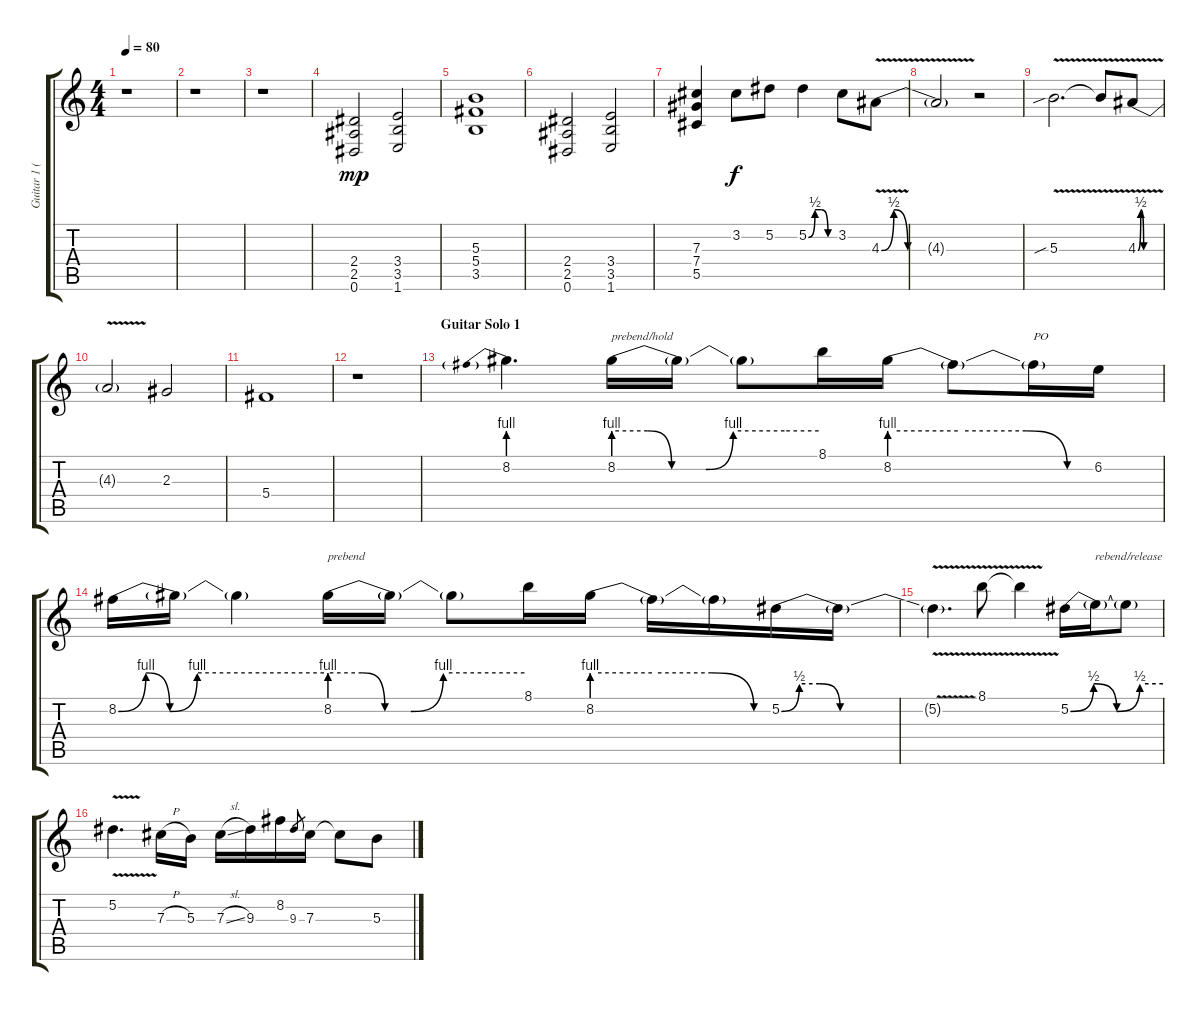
\track ("Guitar 1 (Slash)" "Guitar 1 (") {instrument overdrivenguitar}
\staff {score tabs}
\tuning (Eb4 Bb3 Gb3 Db3 Ab2 Eb2) {hide}
\ts (4 4)
\tempo 80
\clef g2
\ks c
r.1{dy mp} |
r.1 |
r.1 |
(2.4 2.5 0.6).2 (3.4 3.5 1.6).2 |
(5.3 5.4 3.5).1 |
(2.4 2.5 0.6).2 (3.4 3.5 1.6).2 |
(7.3 7.4 5.5).4 3.2.8{dy f} 5.2.8 5.2{be (custom 0 0 15 2 30 2 45 0 60 0)}.4 3.2.8 4.3{be (custom 0 0 8 2 17 0 60 0) v}.8 |
4.3{t}.2 r.2 |
5.3{v sib}.2{d} 5.3{t}.8 4.3{be (custom 0 0 8 2 16 0 20 0 30 0 45 0 60 0) v}.8 |
4.3{t}.2 2.3.2 |
5.4.1 |
r.1 |
\section ("" "Guitar Solo 1")
8.2{be (prebend 0 4 60 4)}.4{d} 8.2{be (custom 0 4 10 4 17 0 27 0 35 4 50 4 60 4)}.16{txt "prebend/hold"} 8.2{t}.16 8.2{t}.8 8.1.16 8.2{be (custom 0 4 20 4 40 4 52 0 60 0)}.16 8.2{t}.8 8.2{t}.16{txt "PO"} 6.2.16 |
8.2{be (custom 0 0 8 4 15 0 23 4 60 4)}.16 8.2{t}.16 8.2{t}.4 8.2{be (custom 0 4 10 4 17 0 25 0 35 4 60 4)}.16{txt "prebend"} 8.2{t}.16 8.2{t}.8 8.1.16 8.2{be (custom 0 4 20 4 40 4 54 0 60 0)}.16 8.2{t}.16 8.2{t}.16 5.2{be (custom 0 0 7 2 15 2 23 0 60 0)}.16 5.2{t}.16 |
5.2{v t}.4{d} 8.1{v}.8 8.1{t}.4 5.2{be (custom 0 0 15 2 30 0 45 2 60 2)}.16 5.2{t}.16{txt "rebend/release"} 5.2{t}.8 |
5.2{v}.4{d} 7.3{h}.16 5.3.16 7.3{sl}.16 9.3.16 8.2.16 9.3.8{gr} 7.3.16 7.3{t}.8 5.3.8
